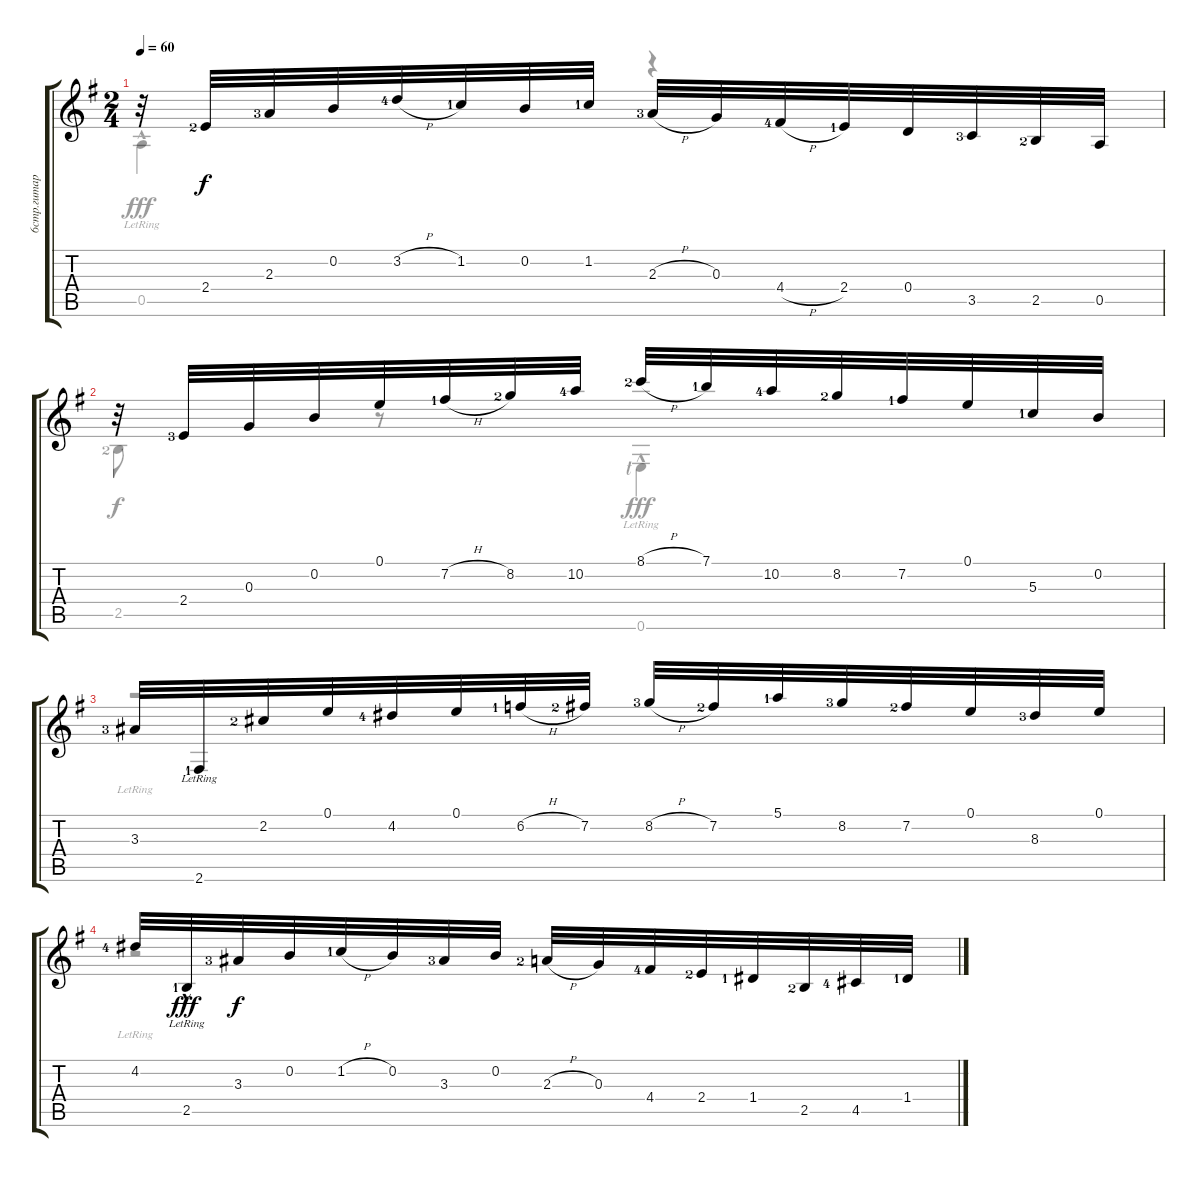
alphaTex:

\track ("6стр.гитара" "6стр.гитар") {instrument acousticguitarnylon}
\staff {score tabs}
\tuning (E4 B3 G3 D3 A2 E2) {hide}
\voice
\ts (2 4)
\tempo 60
\clef g2
\ks eminor
r.32{dy f} 2.4{lf 3}.32 2.3{lf 4}.32 0.2.32 3.2{h lf 5}.32 1.2{lf 2}.32 0.2.32 1.2{lf 2}.32 2.3{h lf 4}.32 0.3.32 4.4{h lf 5}.32 2.4{lf 2}.32 0.4.32 3.5{lf 4}.32 2.5{lf 3}.32 0.5.32 |
r.32 2.4{lf 4}.32 0.3.32 0.2.32 0.1.32 7.2{h lf 2}.32 8.2{lf 3}.32 10.2{lf 5}.32 8.1{h lf 3}.32 7.1{lf 2}.32 10.2{lf 5}.32 8.2{lf 3}.32 7.2{lf 2}.32 0.1.32 5.3{lf 2}.32 0.2.32 |
3.3{lf 4}.32 2.6{lr lf 2}.32 2.2{lf 3}.32 0.1.32 4.2{lf 5}.32 0.1.32 6.2{h lf 2}.32 7.2{lf 3}.32 8.2{h lf 4}.32 7.2{lf 3}.32 5.1{lf 2}.32 8.2{lf 4}.32 7.2{lf 3}.32 0.1.32 8.3{lf 4}.32 0.1.32 |
4.2{lf 5}.32 2.5{hac lr lf 2}.32{dy fff} 3.3{lf 4}.32{dy f} 0.2.32 1.2{h lf 2}.32 0.2.32 3.3{lf 4}.32 0.2.32 2.3{h lf 3}.32 0.3.32 4.4{lf 5}.32 2.4{lf 3}.32 1.4{lf 2}.32 2.5{lf 3}.32 4.5{lf 5}.32 1.4{lf 2}.32
\voice
\clef g2
\ottava regular
\simile none
\ks eminor
0.5{hac lr}.4{dy fff} r.4 |
2.5{lf 3}.8{dy f} r.8 0.6{hac lr lf 1}.4{dy fff} |
r.2 |
r.2
